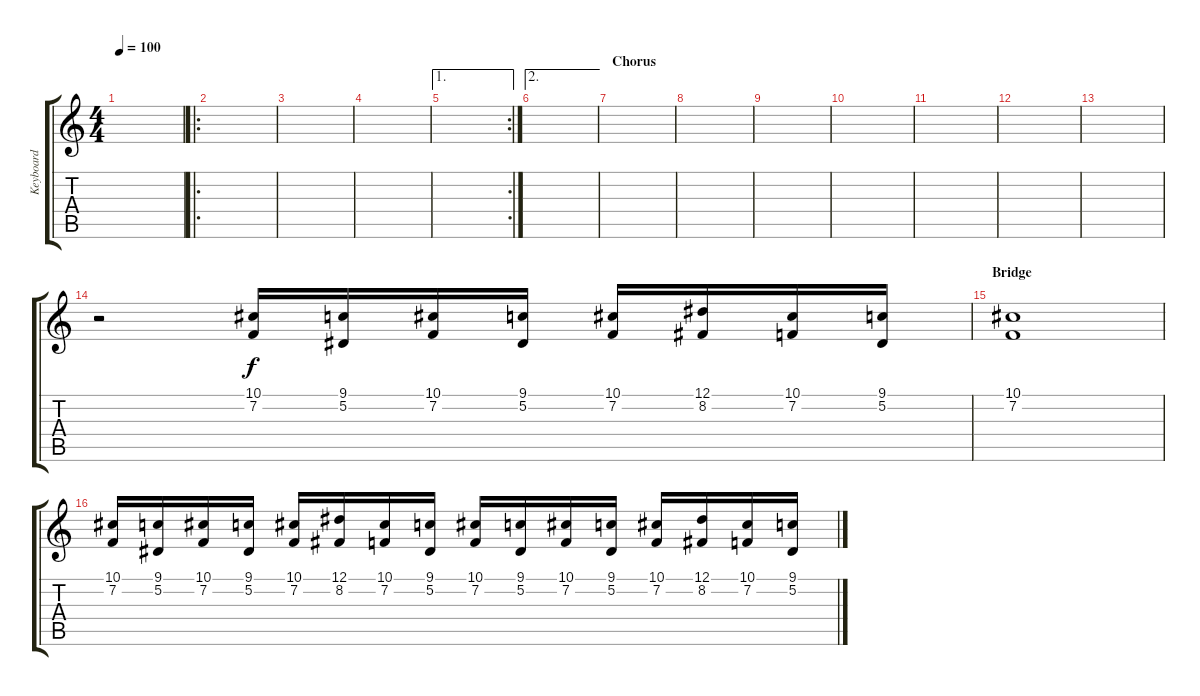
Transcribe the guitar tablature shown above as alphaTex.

\track ("Keyboard" "Keyboard") {instrument koto}
\staff {score tabs}
\tuning (Eb4 Bb3 Gb3 Db3 Ab2 Eb2) {hide}
\ts (4 4)
\tempo 100
\clef g2
\ks c
|
\ro
|
|
|
\ae 1
\rc 2
|
\ae 2
|
\section ("" "Chorus")
|
|
|
|
|
|
|
r.2 (10.1 7.2).16 (9.1 5.2).16 (10.1 7.2).16 (9.1 5.2).16 (10.1 7.2).16 (12.1 8.2).16 (10.1 7.2).16 (9.1 5.2).16 |
\section ("" "Bridge")
(10.1 7.2).1 |
(10.1 7.2).16 (9.1 5.2).16 (10.1 7.2).16 (9.1 5.2).16 (10.1 7.2).16 (12.1 8.2).16 (10.1 7.2).16 (9.1 5.2).16 (10.1 7.2).16 (9.1 5.2).16 (10.1 7.2).16 (9.1 5.2).16 (10.1 7.2).16 (12.1 8.2).16 (10.1 7.2).16 (9.1 5.2).16
